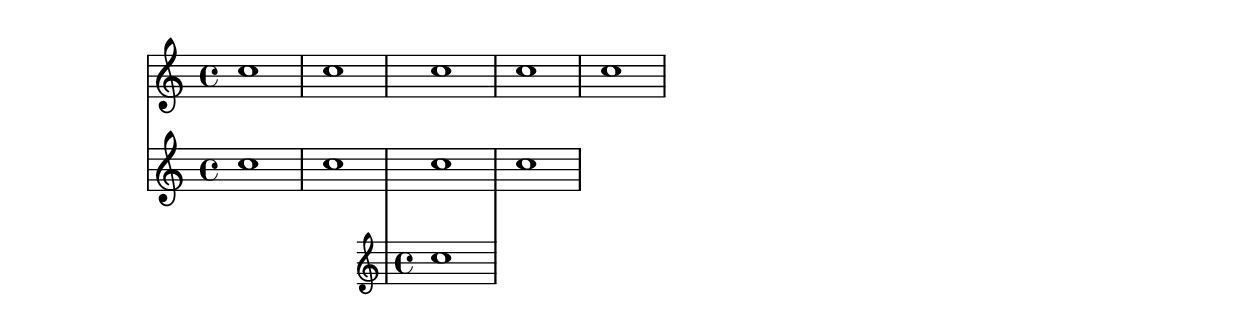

\version "2.7.39"

% definitely wil be renamed to something.
%{
(Message vers:9)
To: Adrian Mariano <adrian@camcornelledu>.
cc: gnu-music-discuss@gnu.org
Subject: Re: Switching from one staff to two staves 
Reply-To: janneke@gnu.org
In-reply-to: Your message of "Tue, 19 Jan 1999 12:27:10 EST."
             <199901191727.MAA29757@avalanchecamcornelledu>. 
Date: Wed, 20 Jan 1999 09:39:22 +0100
From: Jan Nieuwenhuizen <jan@beavis-nt>

On Tuesday, 19 January 1999, Adrian Mariano writes:

>> I want to typeset something which starts out with just one staff and then
>> harmony comes in and there are two staves.  I can't figure out how to do
>> this.  I get an extra blank staff during the second section (using
>> Lily 1.1.15):

There used to be an example called 'multi.ly'...
Try this (we'll include it in pl23/24):

extra-staff.ly:
%}


\header{ texidoc="@cindex Staff Extra
@cindex Staff Ossia
You can add (possibly temporarily) an extra staff after the beginning of 
a piece. "
}

\score {
	<<
		\new Staff \relative c''{ c1 c c c c }
		\new StaffGroup \relative c''{ 
			\new Staff 
			c1 c
			<< c1 \new Staff { c1 } >>
			c
		}
	>>
  	\layout {
		ragged-right = ##t
		\context{
			\Score

		}
	}
}




